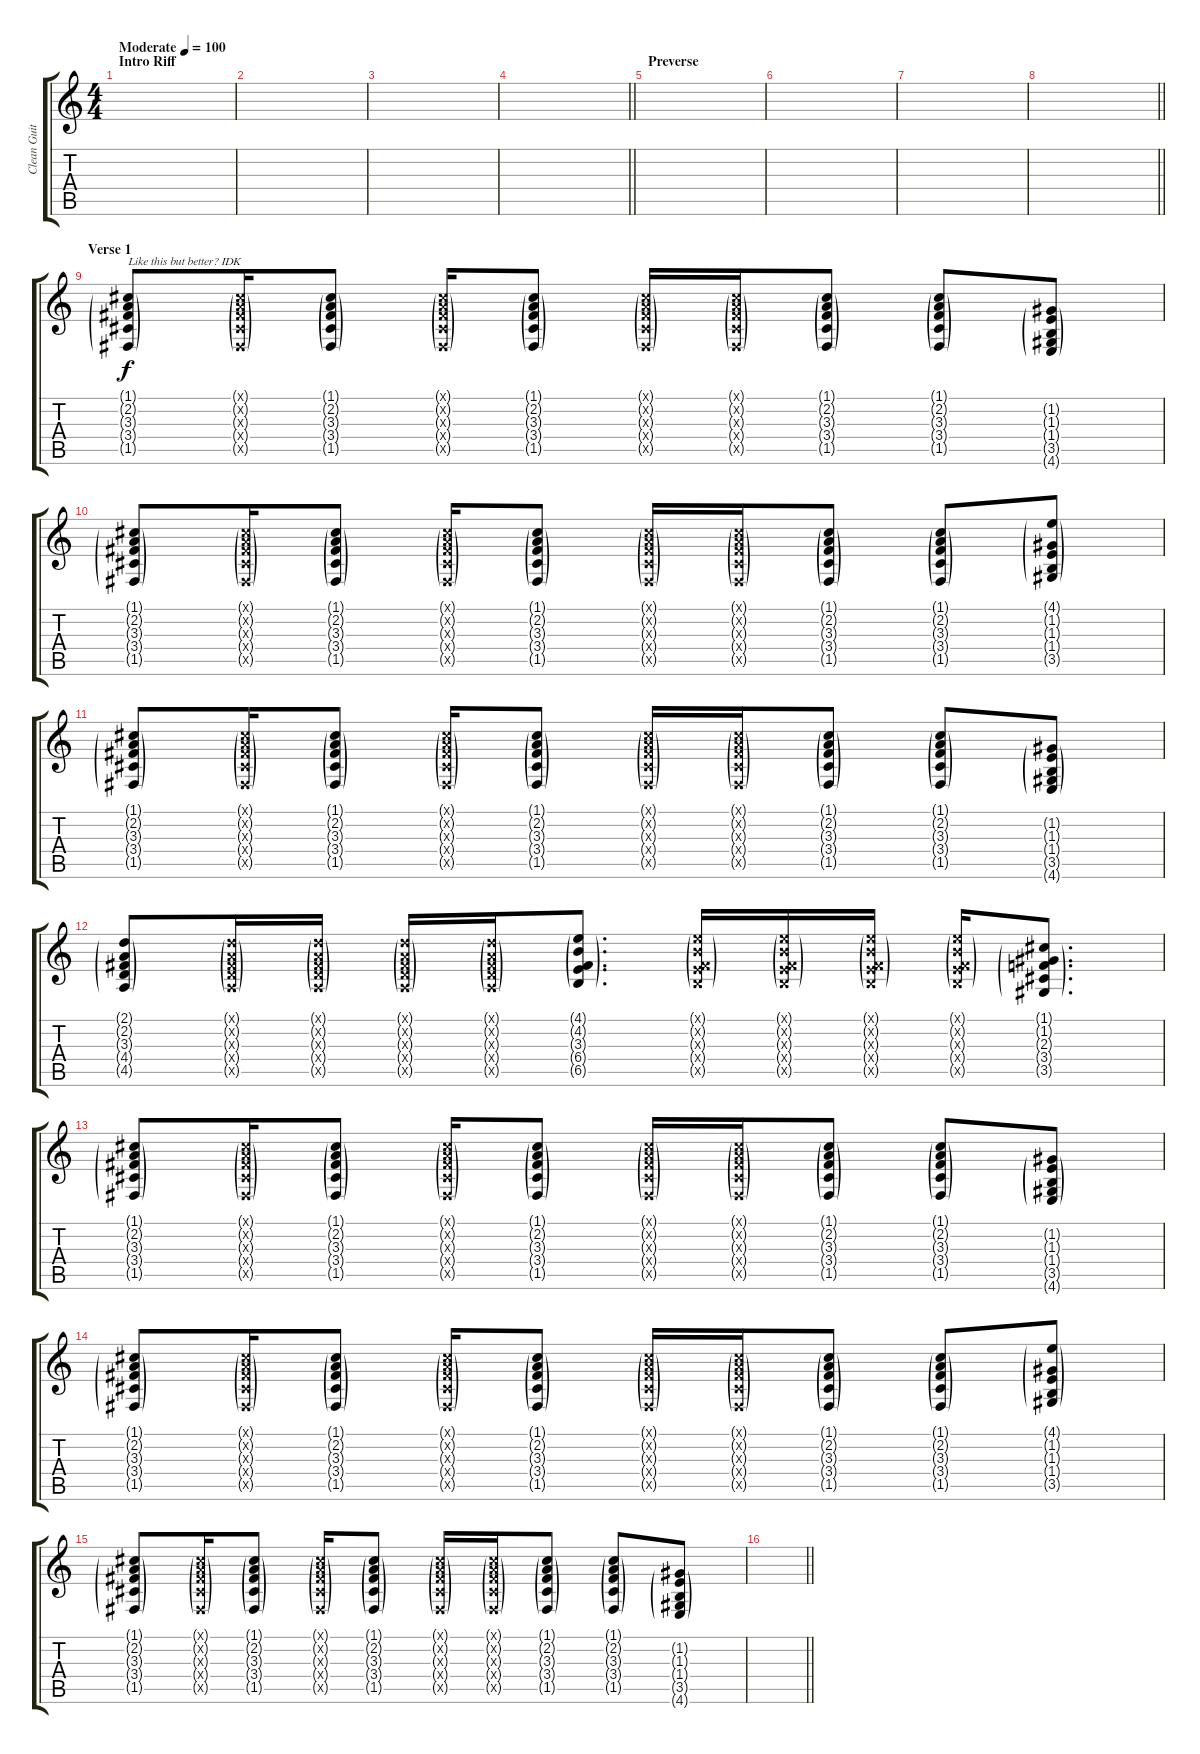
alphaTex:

\track ("Clean Guitar" "Clean Guit") {instrument electricguitarmuted}
\staff {score tabs}
\tuning (C4 G3 Eb3 Bb2 F2 C2) {hide}
\ts (4 4)
\section ("" "Intro Riff")
\tempo (100 "Moderate")
\clef g2
\ks c
|
|
|
\barLineRight lightlight
|
\section ("" "Preverse")
|
|
|
\barLineRight lightlight
|
\section ("" "Verse 1")
(1.1{g} 2.2{g} 3.3{g} 3.4{g} 1.5{g}).8{txt "Like this but better? IDK"} (1.1{g x} 2.2{g x} 3.3{g x} 3.4{g x} 1.5{g x}).16 (1.1{g} 2.2{g} 3.3{g} 3.4{g} 1.5{g}).8 (1.1{g x} 2.2{g x} 3.3{g x} 3.4{g x} 1.5{g x}).16 (1.1{g} 2.2{g} 3.3{g} 3.4{g} 1.5{g}).8 (1.1{g x} 2.2{g x} 3.3{g x} 3.4{g x} 1.5{g x}).16 (1.1{g x} 2.2{g x} 3.3{g x} 3.4{g x} 1.5{g x}).16 (1.1{g} 2.2{g} 3.3{g} 3.4{g} 1.5{g}).8 (1.1{g} 2.2{g} 3.3{g} 3.4{g} 1.5{g}).8 (1.2{g} 1.3{g} 1.4{g} 3.5{g} 4.6{g}).8 |
(1.1{g} 2.2{g} 3.3{g} 3.4{g} 1.5{g}).8 (1.1{g x} 2.2{g x} 3.3{g x} 3.4{g x} 1.5{g x}).16 (1.1{g} 2.2{g} 3.3{g} 3.4{g} 1.5{g}).8 (1.1{g x} 2.2{g x} 3.3{g x} 3.4{g x} 1.5{g x}).16 (1.1{g} 2.2{g} 3.3{g} 3.4{g} 1.5{g}).8 (1.1{g x} 2.2{g x} 3.3{g x} 3.4{g x} 1.5{g x}).16 (1.1{g x} 2.2{g x} 3.3{g x} 3.4{g x} 1.5{g x}).16 (1.1{g} 2.2{g} 3.3{g} 3.4{g} 1.5{g}).8 (1.1{g} 2.2{g} 3.3{g} 3.4{g} 1.5{g}).8 (4.1{g} 1.2{g} 1.3{g} 1.4{g} 3.5{g}).8 |
(1.1{g} 2.2{g} 3.3{g} 3.4{g} 1.5{g}).8 (1.1{g x} 2.2{g x} 3.3{g x} 3.4{g x} 1.5{g x}).16 (1.1{g} 2.2{g} 3.3{g} 3.4{g} 1.5{g}).8 (1.1{g x} 2.2{g x} 3.3{g x} 3.4{g x} 1.5{g x}).16 (1.1{g} 2.2{g} 3.3{g} 3.4{g} 1.5{g}).8 (1.1{g x} 2.2{g x} 3.3{g x} 3.4{g x} 1.5{g x}).16 (1.1{g x} 2.2{g x} 3.3{g x} 3.4{g x} 1.5{g x}).16 (1.1{g} 2.2{g} 3.3{g} 3.4{g} 1.5{g}).8 (1.1{g} 2.2{g} 3.3{g} 3.4{g} 1.5{g}).8 (1.2{g} 1.3{g} 1.4{g} 3.5{g} 4.6{g}).8 |
(2.1{g} 2.2{g} 3.3{g} 4.4{g} 4.5{g}).8 (2.1{g x} 2.2{g x} 3.3{g x} 4.4{g x} 4.5{g x}).16 (2.1{g x} 2.2{g x} 3.3{g x} 4.4{g x} 4.5{g x}).16 (2.1{g x} 2.2{g x} 3.3{g x} 4.4{g x} 4.5{g x}).16 (2.1{g x} 2.2{g x} 3.3{g x} 4.4{g x} 4.5{g x}).16 (4.1{g} 4.2{g} 3.3{g} 6.4{g} 6.5{g}).8{d} (4.1{g x} 4.2{g x} 3.3{g x} 6.4{g x} 6.5{g x}).16 (4.1{g x} 4.2{g x} 3.3{g x} 6.4{g x} 6.5{g x}).16 (4.1{g x} 4.2{g x} 3.3{g x} 6.4{g x} 6.5{g x}).16 (4.1{g x} 4.2{g x} 3.3{g x} 6.4{g x} 6.5{g x}).16 (1.1{g} 1.2{g} 2.3{g} 3.4{g} 3.5{g}).8{d} |
(1.1{g} 2.2{g} 3.3{g} 3.4{g} 1.5{g}).8 (1.1{g x} 2.2{g x} 3.3{g x} 3.4{g x} 1.5{g x}).16 (1.1{g} 2.2{g} 3.3{g} 3.4{g} 1.5{g}).8 (1.1{g x} 2.2{g x} 3.3{g x} 3.4{g x} 1.5{g x}).16 (1.1{g} 2.2{g} 3.3{g} 3.4{g} 1.5{g}).8 (1.1{g x} 2.2{g x} 3.3{g x} 3.4{g x} 1.5{g x}).16 (1.1{g x} 2.2{g x} 3.3{g x} 3.4{g x} 1.5{g x}).16 (1.1{g} 2.2{g} 3.3{g} 3.4{g} 1.5{g}).8 (1.1{g} 2.2{g} 3.3{g} 3.4{g} 1.5{g}).8 (1.2{g} 1.3{g} 1.4{g} 3.5{g} 4.6{g}).8 |
(1.1{g} 2.2{g} 3.3{g} 3.4{g} 1.5{g}).8 (1.1{g x} 2.2{g x} 3.3{g x} 3.4{g x} 1.5{g x}).16 (1.1{g} 2.2{g} 3.3{g} 3.4{g} 1.5{g}).8 (1.1{g x} 2.2{g x} 3.3{g x} 3.4{g x} 1.5{g x}).16 (1.1{g} 2.2{g} 3.3{g} 3.4{g} 1.5{g}).8 (1.1{g x} 2.2{g x} 3.3{g x} 3.4{g x} 1.5{g x}).16 (1.1{g x} 2.2{g x} 3.3{g x} 3.4{g x} 1.5{g x}).16 (1.1{g} 2.2{g} 3.3{g} 3.4{g} 1.5{g}).8 (1.1{g} 2.2{g} 3.3{g} 3.4{g} 1.5{g}).8 (4.1{g} 1.2{g} 1.3{g} 1.4{g} 3.5{g}).8 |
(1.1{g} 2.2{g} 3.3{g} 3.4{g} 1.5{g}).8 (1.1{g x} 2.2{g x} 3.3{g x} 3.4{g x} 1.5{g x}).16 (1.1{g} 2.2{g} 3.3{g} 3.4{g} 1.5{g}).8 (1.1{g x} 2.2{g x} 3.3{g x} 3.4{g x} 1.5{g x}).16 (1.1{g} 2.2{g} 3.3{g} 3.4{g} 1.5{g}).8 (1.1{g x} 2.2{g x} 3.3{g x} 3.4{g x} 1.5{g x}).16 (1.1{g x} 2.2{g x} 3.3{g x} 3.4{g x} 1.5{g x}).16 (1.1{g} 2.2{g} 3.3{g} 3.4{g} 1.5{g}).8 (1.1{g} 2.2{g} 3.3{g} 3.4{g} 1.5{g}).8 (1.2{g} 1.3{g} 1.4{g} 3.5{g} 4.6{g}).8 |
\barLineRight lightlight
